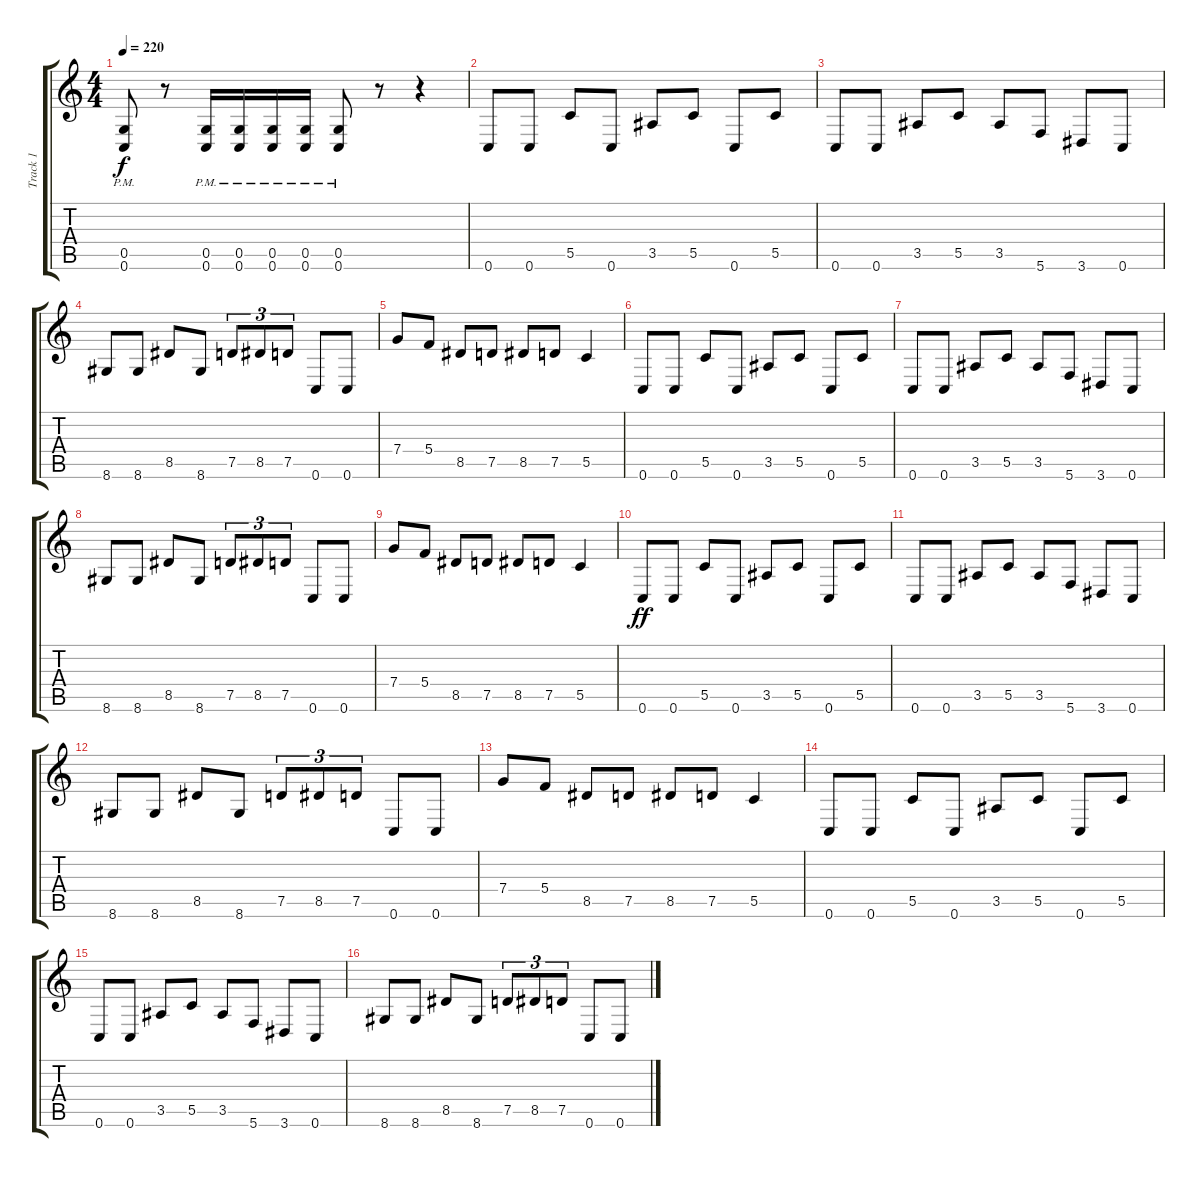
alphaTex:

\track ("Track 1" "Track 1") {instrument distortionguitar}
\staff {score tabs}
\tuning (D4 A3 F3 C3 G2 C2) {hide}
\ts (4 4)
\tempo 220
\clef g2
\ks c
(0.5{pm} 0.6{pm}).8{dy f} r.8 (0.5{pm} 0.6{pm}).16 (0.5{pm} 0.6{pm}).16 (0.5{pm} 0.6{pm}).16 (0.5{pm} 0.6{pm}).16 (0.5{pm} 0.6{pm}).8 r.8 r.4 |
0.6.8 0.6.8 5.5.8 0.6.8 3.5.8 5.5.8 0.6.8 5.5.8 |
0.6.8 0.6.8 3.5.8 5.5.8 3.5.8 5.6.8 3.6.8 0.6.8 |
8.6.8 8.6.8 8.5.8 8.6.8 7.5.8{tu (3 2)} 8.5.8{tu (3 2)} 7.5.8{tu (3 2)} 0.6.8 0.6.8 |
7.4.8 5.4.8 8.5.8 7.5.8 8.5.8 7.5.8 5.5.4 |
0.6.8 0.6.8 5.5.8 0.6.8 3.5.8 5.5.8 0.6.8 5.5.8 |
0.6.8 0.6.8 3.5.8 5.5.8 3.5.8 5.6.8 3.6.8 0.6.8 |
8.6.8 8.6.8 8.5.8 8.6.8 7.5.8{tu (3 2)} 8.5.8{tu (3 2)} 7.5.8{tu (3 2)} 0.6.8 0.6.8 |
7.4.8 5.4.8 8.5.8 7.5.8 8.5.8 7.5.8 5.5.4 |
0.6.8{dy ff} 0.6.8 5.5.8 0.6.8 3.5.8 5.5.8 0.6.8 5.5.8 |
0.6.8 0.6.8 3.5.8 5.5.8 3.5.8 5.6.8 3.6.8 0.6.8 |
8.6.8 8.6.8 8.5.8 8.6.8 7.5.8{tu (3 2)} 8.5.8{tu (3 2)} 7.5.8{tu (3 2)} 0.6.8 0.6.8 |
7.4.8 5.4.8 8.5.8 7.5.8 8.5.8 7.5.8 5.5.4 |
0.6.8 0.6.8 5.5.8 0.6.8 3.5.8 5.5.8 0.6.8 5.5.8 |
0.6.8 0.6.8 3.5.8 5.5.8 3.5.8 5.6.8 3.6.8 0.6.8 |
8.6.8 8.6.8 8.5.8 8.6.8 7.5.8{tu (3 2)} 8.5.8{tu (3 2)} 7.5.8{tu (3 2)} 0.6.8 0.6.8
